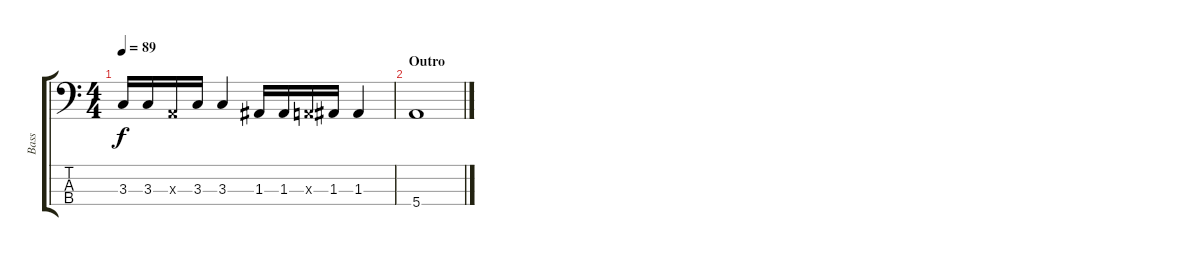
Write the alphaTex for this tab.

\track ("Bass" "Bass") {instrument electricbasspick}
\staff {score tabs}
\tuning (G2 D2 A1 E1) {hide}
\ts (4 4)
\tempo 89
\clef f4
\ks c
3.3.16{dy f} 3.3.16 0.3{x}.16 3.3.16 3.3.4 1.3.16 1.3.16 0.3{x}.16 1.3.16 1.3.4 |
\section ("" "Outro")
5.4.1
